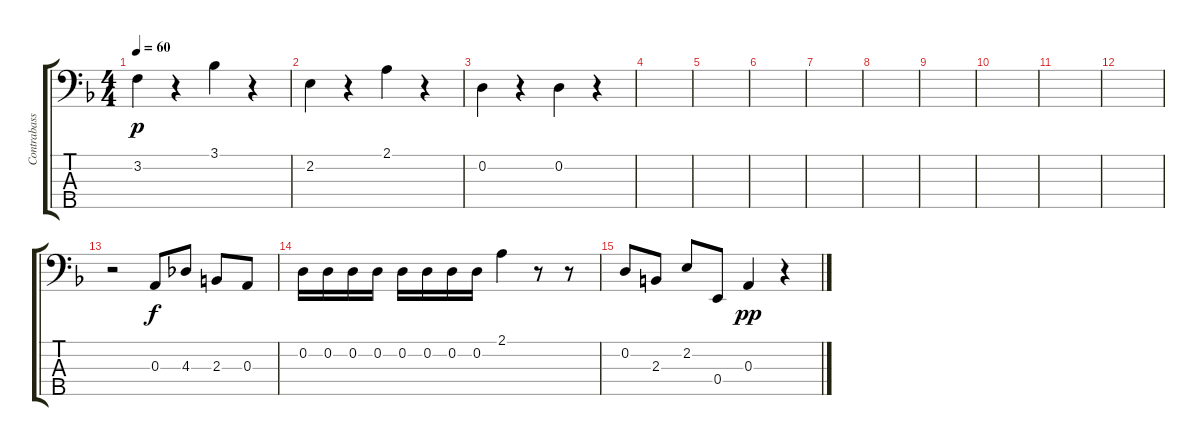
\track ("Contrabass" "Contrabass") {instrument contrabass}
\staff {score tabs}
\tuning (G2 D2 A1 E1 B0) {hide}
\ts (4 4)
\tempo 60
\clef f4
\ks f
3.2.4{dy p} r.4 3.1.4 r.4 |
2.2.4 r.4 2.1.4 r.4 |
0.2.4 r.4 0.2.4 r.4 |
|
|
|
|
|
|
|
|
|
r.2 0.3.8{dy f} 4.3.8 2.3.8 0.3.8 |
0.2.16 0.2.16 0.2.16 0.2.16 0.2.16 0.2.16 0.2.16 0.2.16 2.1.4 r.8 r.8 |
0.2.8 2.3.8 2.2.8 0.4.8 0.3.4{dy pp} r.4
